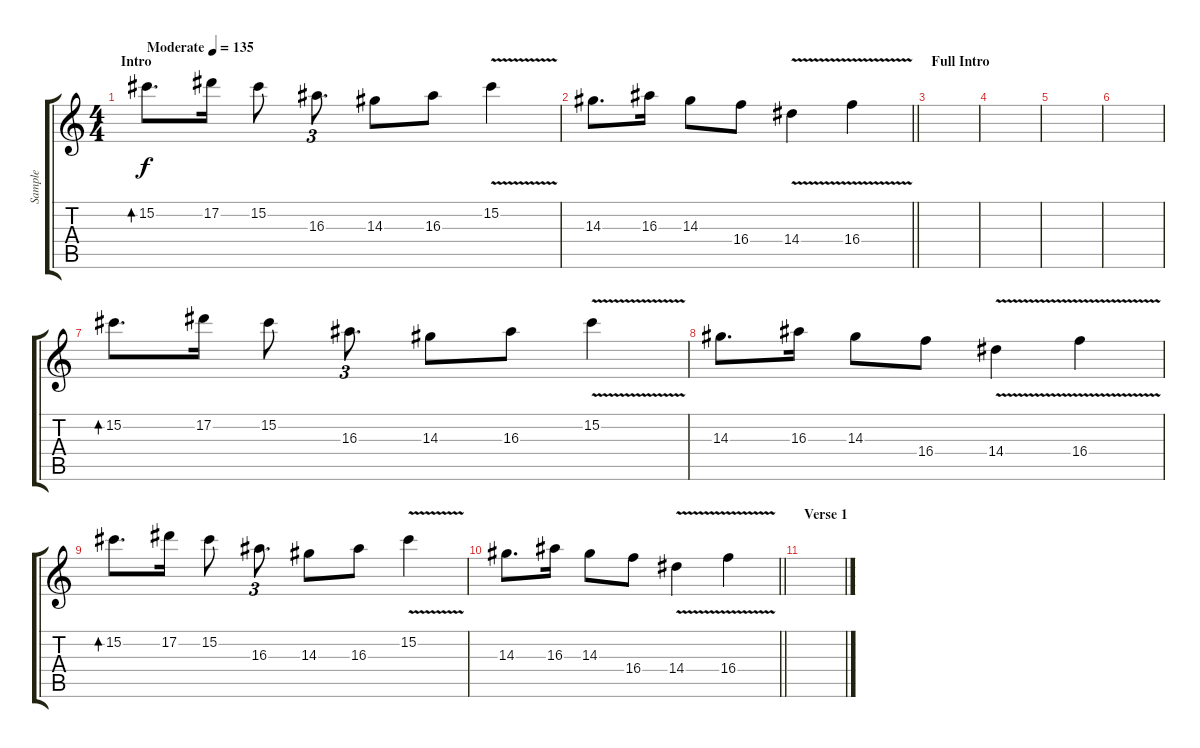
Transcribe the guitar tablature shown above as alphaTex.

\track ("Sample" "Sample") {instrument acousticguitarnylon}
\staff {score tabs}
\tuning (Eb4 Bb3 Gb3 Db3 Ab2 Eb2) {hide}
\ts (4 4)
\section ("" "Intro")
\tempo (135 "Moderate")
\clef g2
\ks c
15.2.8{d bd 480 dy f instrument acousticguitarnylon} 17.2.16 15.2.8 16.3.8{d tu (3 2)} 14.3.8 16.3.8 15.2{v}.4 |
\barLineRight lightlight
14.3.8{d} 16.3.16 14.3.8 16.4.8 14.4{v}.4 16.4{v}.4 |
\section ("" "Full Intro")
|
|
|
|
15.2.8{d bd 480} 17.2.16 15.2.8 16.3.8{d tu (3 2)} 14.3.8 16.3.8 15.2{v}.4 |
14.3.8{d} 16.3.16 14.3.8 16.4.8 14.4{v}.4 16.4{v}.4 |
15.2.8{d bd 480} 17.2.16 15.2.8 16.3.8{d tu (3 2)} 14.3.8 16.3.8 15.2{v}.4 |
\barLineRight lightlight
14.3.8{d} 16.3.16 14.3.8 16.4.8 14.4{v}.4 16.4{v}.4 |
\section ("" "Verse 1")
